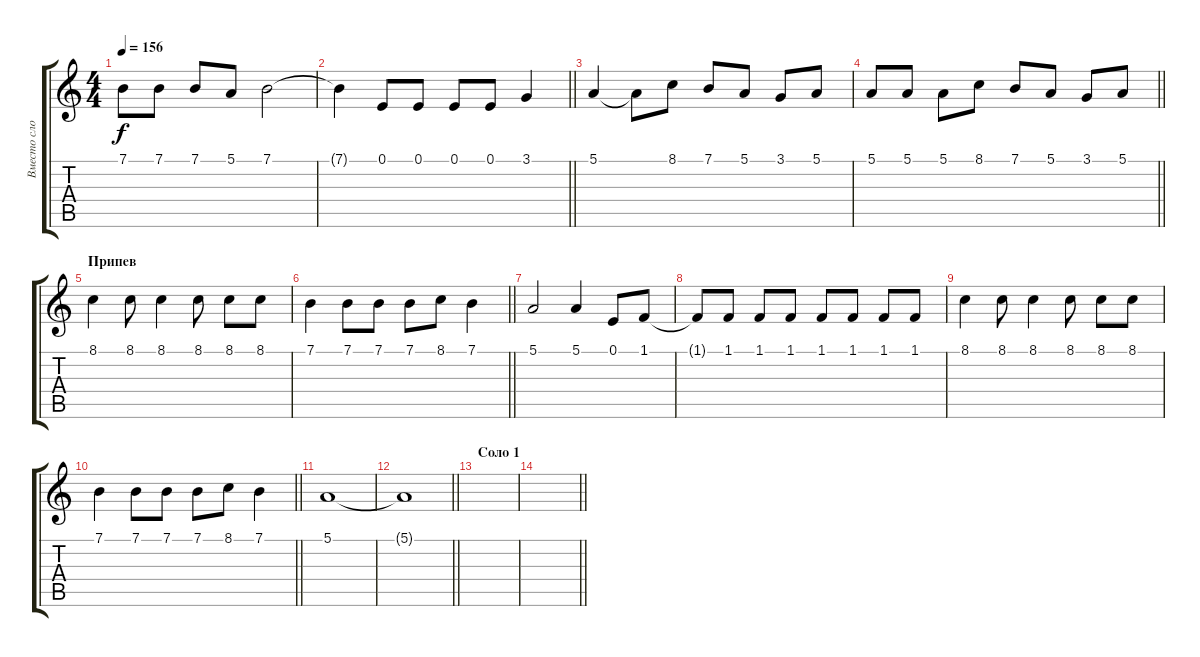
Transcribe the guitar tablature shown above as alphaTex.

\track ("Вместо слов (для красоты)" "Вместо сло") {instrument fx7echoes}
\staff {score tabs}
\tuning (E4 B3 G3 D3 A2 E2) {hide}
\ts (4 4)
\tempo 156
\clef g2
\ks c
7.1{t}.8{dy f} 7.1.8 7.1.8 5.1.8 7.1.2 |
\barLineRight lightlight
7.1{t}.4 0.1.8 0.1.8 0.1.8 0.1.8 3.1.4 |
5.1.4 5.1{t}.8 8.1.8 7.1.8 5.1.8 3.1.8 5.1.8 |
\barLineRight lightlight
5.1.8 5.1.8 5.1.8 8.1.8 7.1.8 5.1.8 3.1.8 5.1.8 |
\section ("" "Припев")
8.1.4 8.1.8 8.1.4 8.1.8 8.1.8 8.1.8 |
\barLineRight lightlight
7.1.4 7.1.8 7.1.8 7.1.8 8.1.8 7.1.4 |
5.1.2 5.1.4 0.1.8 1.1.8 |
1.1{t}.8 1.1.8 1.1.8 1.1.8 1.1.8 1.1.8 1.1.8 1.1.8 |
8.1.4 8.1.8 8.1.4 8.1.8 8.1.8 8.1.8 |
\barLineRight lightlight
7.1.4 7.1.8 7.1.8 7.1.8 8.1.8 7.1.4 |
5.1.1 |
\barLineRight lightlight
5.1{t}.1 |
\section ("" "Соло 1")
|
\barLineRight lightlight
